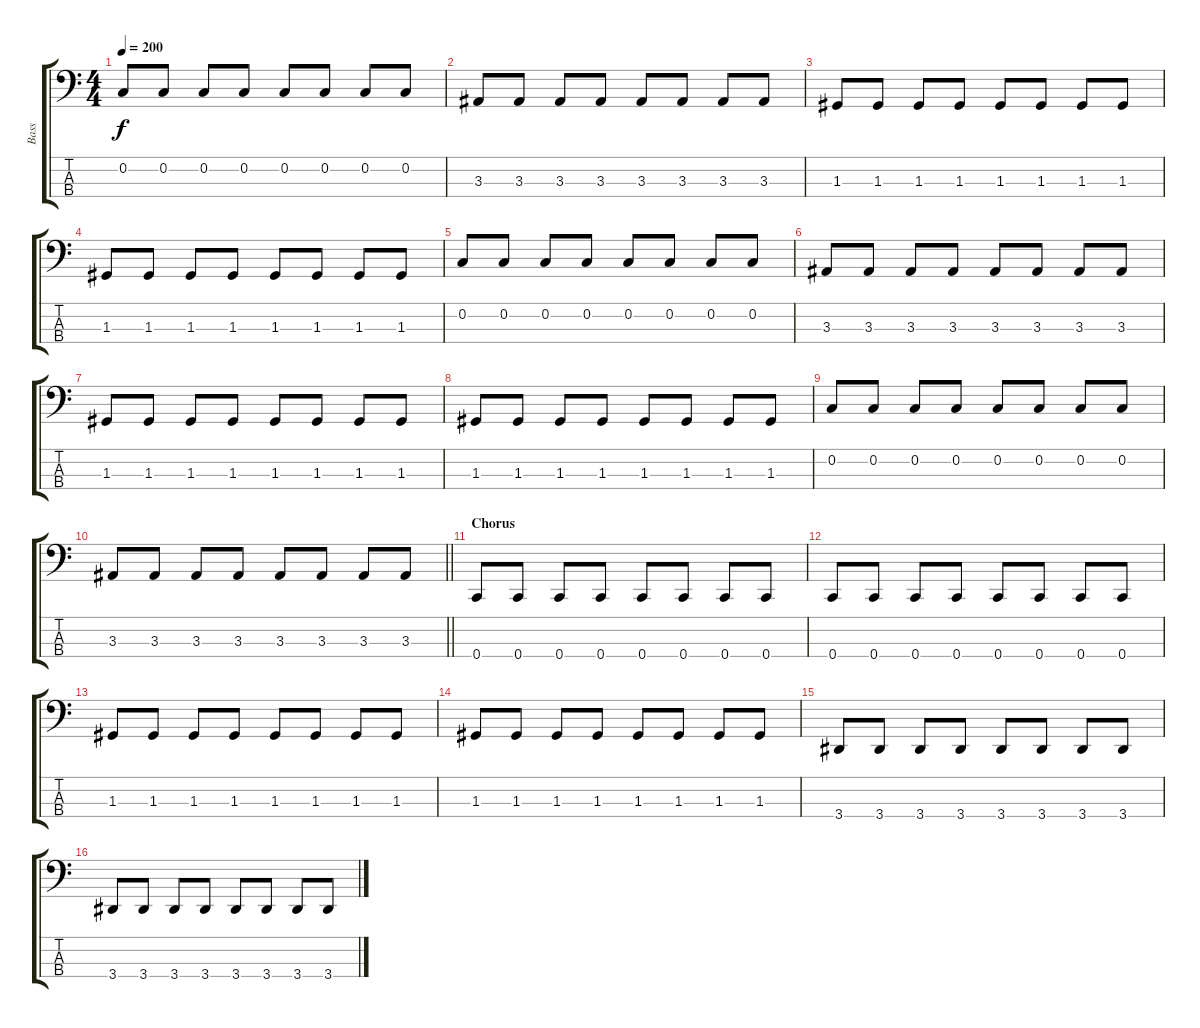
\track ("Bass" "Bass") {instrument electricbasspick}
\staff {score tabs}
\tuning (F2 C2 G1 C1) {hide}
\ts (4 4)
\tempo 200
\clef f4
\ks c
0.2.8{dy f} 0.2.8 0.2.8 0.2.8 0.2.8 0.2.8 0.2.8 0.2.8 |
3.3.8 3.3.8 3.3.8 3.3.8 3.3.8 3.3.8 3.3.8 3.3.8 |
1.3.8 1.3.8 1.3.8 1.3.8 1.3.8 1.3.8 1.3.8 1.3.8 |
1.3.8 1.3.8 1.3.8 1.3.8 1.3.8 1.3.8 1.3.8 1.3.8 |
0.2.8 0.2.8 0.2.8 0.2.8 0.2.8 0.2.8 0.2.8 0.2.8 |
3.3.8 3.3.8 3.3.8 3.3.8 3.3.8 3.3.8 3.3.8 3.3.8 |
1.3.8 1.3.8 1.3.8 1.3.8 1.3.8 1.3.8 1.3.8 1.3.8 |
1.3.8 1.3.8 1.3.8 1.3.8 1.3.8 1.3.8 1.3.8 1.3.8 |
0.2.8 0.2.8 0.2.8 0.2.8 0.2.8 0.2.8 0.2.8 0.2.8 |
\barLineRight lightlight
3.3.8 3.3.8 3.3.8 3.3.8 3.3.8 3.3.8 3.3.8 3.3.8 |
\section ("" "Chorus")
0.4.8 0.4.8 0.4.8 0.4.8 0.4.8 0.4.8 0.4.8 0.4.8 |
0.4.8 0.4.8 0.4.8 0.4.8 0.4.8 0.4.8 0.4.8 0.4.8 |
1.3.8 1.3.8 1.3.8 1.3.8 1.3.8 1.3.8 1.3.8 1.3.8 |
1.3.8 1.3.8 1.3.8 1.3.8 1.3.8 1.3.8 1.3.8 1.3.8 |
3.4.8 3.4.8 3.4.8 3.4.8 3.4.8 3.4.8 3.4.8 3.4.8 |
3.4.8 3.4.8 3.4.8 3.4.8 3.4.8 3.4.8 3.4.8 3.4.8
